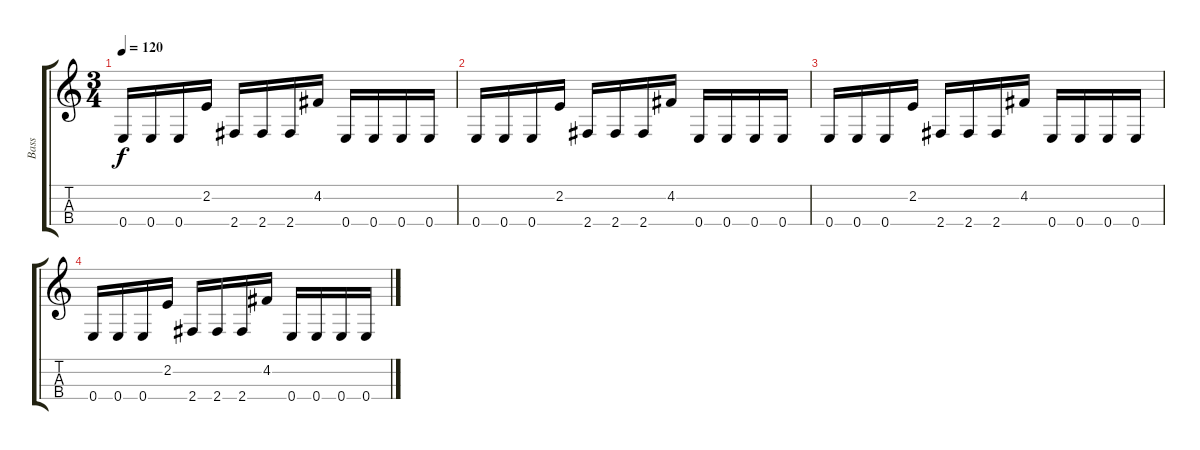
\track ("Bass" "Bass") {instrument slapbass2}
\staff {score tabs}
\tuning (G3 D3 A2 E2) {hide}
\ts (3 4)
\tempo 120
\clef g2
\ks c
0.4.16{dy f} 0.4.16 0.4.16 2.2.16 2.4.16 2.4.16 2.4.16 4.2.16 0.4.16 0.4.16 0.4.16 0.4.16 |
0.4.16 0.4.16 0.4.16 2.2.16 2.4.16 2.4.16 2.4.16 4.2.16 0.4.16 0.4.16 0.4.16 0.4.16 |
0.4.16 0.4.16 0.4.16 2.2.16 2.4.16 2.4.16 2.4.16 4.2.16 0.4.16 0.4.16 0.4.16 0.4.16 |
0.4.16 0.4.16 0.4.16 2.2.16 2.4.16 2.4.16 2.4.16 4.2.16 0.4.16 0.4.16 0.4.16 0.4.16
